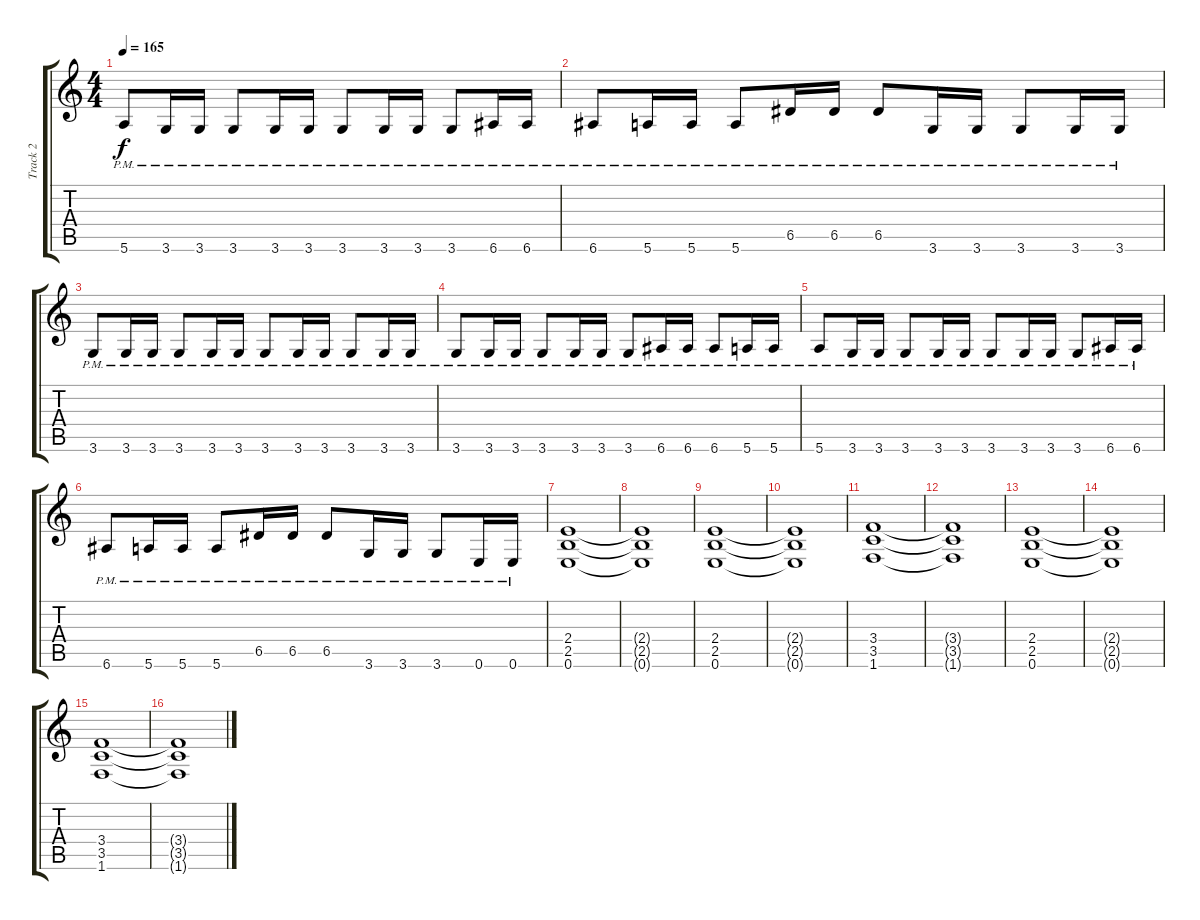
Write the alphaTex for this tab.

\track ("Track 2" "Track 2") {instrument distortionguitar}
\staff {score tabs}
\tuning (E4 B3 G3 D3 A2 E2) {hide}
\ts (4 4)
\tempo 165
\clef g2
\ks c
5.6{pm}.8{dy f} 3.6{pm}.16 3.6{pm}.16 3.6{pm}.8 3.6{pm}.16 3.6{pm}.16 3.6{pm}.8 3.6{pm}.16 3.6{pm}.16 3.6{pm}.8 6.6{pm}.16 6.6{pm}.16 |
6.6{pm}.8 5.6{pm}.16 5.6{pm}.16 5.6{pm}.8 6.5{pm}.16 6.5{pm}.16 6.5{pm}.8 3.6{pm}.16 3.6{pm}.16 3.6{pm}.8 3.6{pm}.16 3.6{pm}.16 |
3.6{pm}.8 3.6{pm}.16 3.6{pm}.16 3.6{pm}.8 3.6{pm}.16 3.6{pm}.16 3.6{pm}.8 3.6{pm}.16 3.6{pm}.16 3.6{pm}.8 3.6{pm}.16 3.6{pm}.16 |
3.6{pm}.8 3.6{pm}.16 3.6{pm}.16 3.6{pm}.8 3.6{pm}.16 3.6{pm}.16 3.6{pm}.8 6.6{pm}.16 6.6{pm}.16 6.6{pm}.8 5.6{pm}.16 5.6{pm}.16 |
5.6{pm}.8 3.6{pm}.16 3.6{pm}.16 3.6{pm}.8 3.6{pm}.16 3.6{pm}.16 3.6{pm}.8 3.6{pm}.16 3.6{pm}.16 3.6{pm}.8 6.6{pm}.16 6.6{pm}.16 |
6.6{pm}.8 5.6{pm}.16 5.6{pm}.16 5.6{pm}.8 6.5{pm}.16 6.5{pm}.16 6.5{pm}.8 3.6{pm}.16 3.6{pm}.16 3.6{pm}.8 0.6{pm}.16 0.6{pm}.16 |
(2.4 2.5 0.6).1 |
(2.4{t} 2.5{t} 0.6{t}).1 |
(2.4 2.5 0.6).1 |
(2.4{t} 2.5{t} 0.6{t}).1 |
(3.4 3.5 1.6).1 |
(3.4{t} 3.5{t} 1.6{t}).1 |
(2.4 2.5 0.6).1 |
(2.4{t} 2.5{t} 0.6{t}).1 |
(3.4 3.5 1.6).1 |
(3.4{t} 3.5{t} 1.6{t}).1
